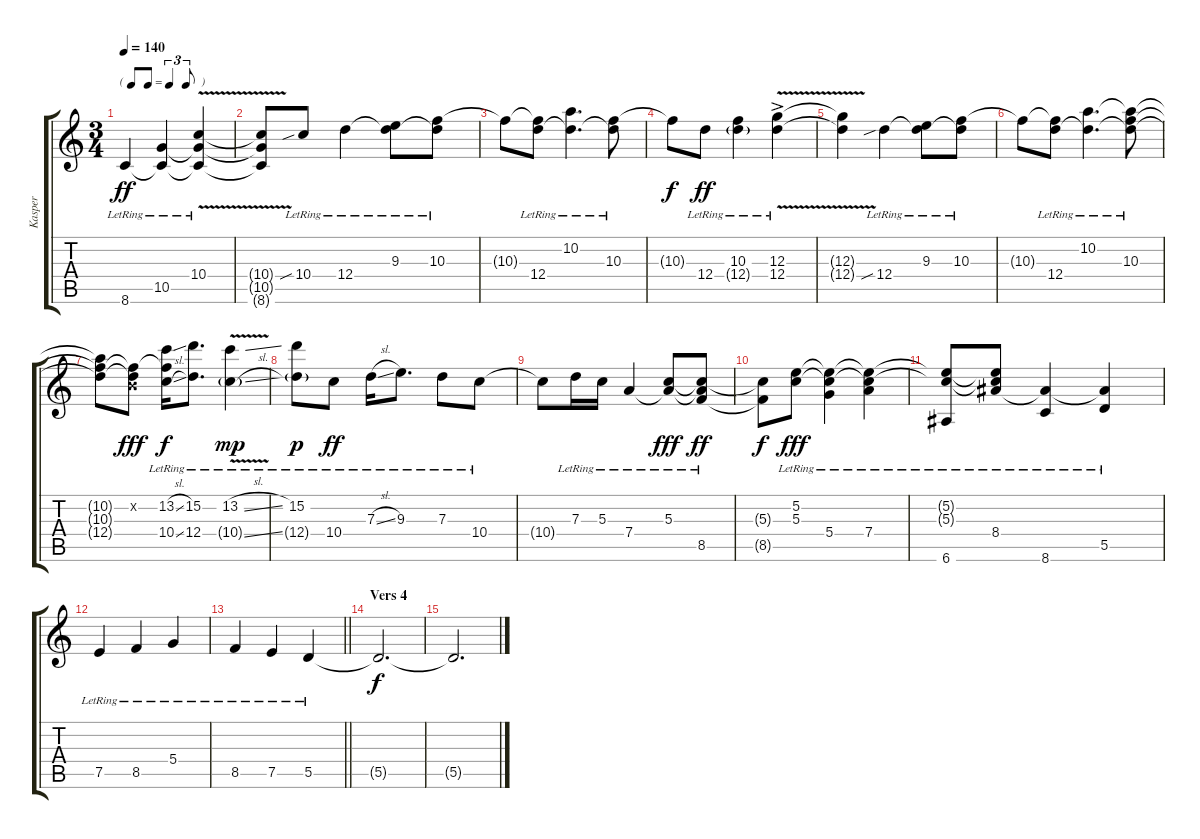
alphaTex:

\track ("Kasper" "Kasper") {instrument electricguitarjazz}
\staff {score tabs}
\tuning (E4 B3 G3 D3 A2 E2) {hide}
\ts (3 4)
\tf triplet8th
\tempo 140
\clef g2
\ks c
8.6{lr}.4{dy ff} (10.5{lr} 8.6{t}).4 (10.4{v lr} 10.5{t} 8.6{t}).4 |
(10.4{t} 10.5{t} 8.6{t}).8 10.4{sib lr}.8 12.4{lr}.4 (9.3{lr} 12.4{t}).8 (10.3{lr} 12.4{t}).8 |
10.3{t}.8 (10.3{t} 12.4{lr}).8 (10.2{lr} 12.4{t}).4{d} (10.3{lr} 12.4{t}).8 |
10.3{t}.8{dy f} 12.4{lr}.8{dy ff} (10.3{lr} 12.4{g lr}).4 (12.3{v ac lr} 12.4{v ac lr}).4 |
(12.3{t} 12.4{t}).4 12.4{sib lr}.4 (9.3{lr} 12.4{t}).8 (10.3{lr} 12.4{t}).8 |
10.3{t}.8 (10.3{t} 12.4{lr}).8 (10.2{lr} 12.4{t}).4{d} (10.2{t} 10.3{lr} 12.4{t}).8 |
(10.2{t} 10.3{t} 12.4{t}).8 (0.2{x} 10.3{t} 12.4{t}).8{dy fff} (13.2{sl lr} 10.3{t} 10.4{sl lr}).16{dy f} (15.2{lr} 12.4{lr}).8{d} (13.2{v sl lr} 10.4{sl g lr}).4{dy mp} |
(15.2{lr} 12.4{g lr}).8{dy p} 10.4{lr}.8{dy ff} 7.3{sl lr}.16 9.3{lr}.8{d} 7.3{lr}.8 10.4{lr}.8 |
10.4{t}.8 7.3{lr}.16 5.3{lr}.16 7.4{lr}.4 (5.3{lr} 7.4{t}).8{dy fff} (5.3{t} 7.4{t} 8.5{lr}).8{dy ff} |
(5.3{t} 8.5{t}).8{dy f} (5.2{lr} 5.3{lr}).8{dy fff} (5.2{t} 5.3{t} 5.4{lr}).4 (5.2{t} 5.3{t} 7.4{lr}).4 |
(5.2{t} 5.3{t} 6.6{lr}).8 (5.2{t} 5.3{t} 8.4{lr}).8 (8.4{t} 8.6{lr}).4 (8.4{t} 5.5{lr}).4 |
7.5{lr}.4 8.5{lr}.4 5.4{lr}.4 |
\barLineRight lightlight
8.5{lr}.4 7.5{lr}.4 5.5{lr}.4 |
\section ("" "Vers 4")
5.5{t}.2{d dy f instrument electricguitarjazz} |
5.5{t}.2{d}
